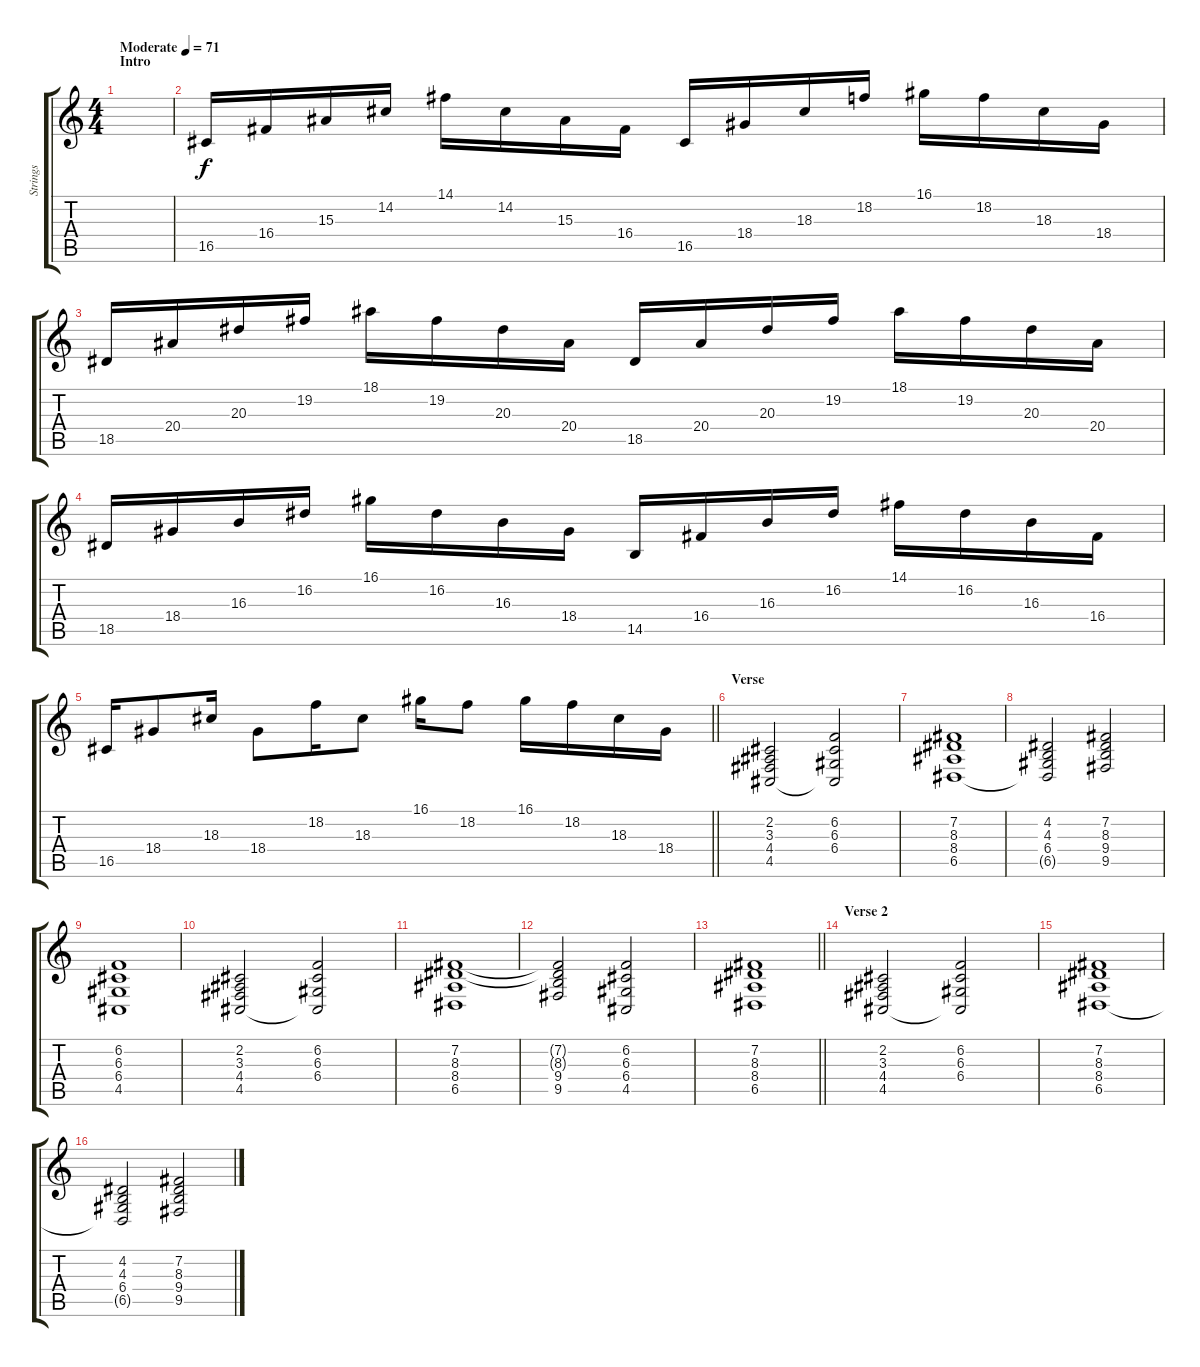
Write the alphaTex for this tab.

\track ("Strings" "Strings") {instrument synthstrings1}
\staff {score tabs}
\tuning (E4 B3 G3 D3 A2 E2) {hide}
\ts (4 4)
\section ("" "Intro")
\tempo (71 "Moderate")
\clef g2
\ks c
|
16.5.16{volume 15 instrument acousticgrandpiano} 16.4.16 15.3.16 14.2.16 14.1.16 14.2.16 15.3.16 16.4.16 16.5.16 18.4.16 18.3.16 18.2.16 16.1.16 18.2.16 18.3.16 18.4.16 |
18.5.16 20.4.16 20.3.16 19.2.16 18.1.16 19.2.16 20.3.16 20.4.16 18.5.16 20.4.16 20.3.16 19.2.16 18.1.16 19.2.16 20.3.16 20.4.16 |
18.5.16 18.4.16 16.3.16 16.2.16 16.1.16 16.2.16 16.3.16 18.4.16 14.5.16 16.4.16 16.3.16 16.2.16 14.1.16 16.2.16 16.3.16 16.4.16 |
\barLineRight lightlight
16.5.16 18.4.8 18.3.16 18.4.8 18.2.16 18.3.8 16.1.16 18.2.8 16.1.16 18.2.16 18.3.16 18.4.16 |
\section ("" "Verse")
(2.2 3.3 4.4 4.5).2{volume 10 instrument synthstrings1} (6.2 6.3 6.4 4.5{t}).2 |
(7.2 8.3 8.4 6.5).1 |
(4.2 4.3 6.4 6.5{t}).2 (7.2 8.3 9.4 9.5).2 |
(6.2 6.3 6.4 4.5).1 |
(2.2 3.3 4.4 4.5).2 (6.2 6.3 6.4 4.5{t}).2 |
(7.2 8.3 8.4 6.5).1 |
(7.2{t} 8.3{t} 9.4 9.5).2 (6.2 6.3 6.4 4.5).2 |
\barLineRight lightlight
(7.2 8.3 8.4 6.5).1 |
\section ("" "Verse 2")
(2.2 3.3 4.4 4.5).2 (6.2 6.3 6.4 4.5{t}).2 |
(7.2 8.3 8.4 6.5).1 |
(4.2 4.3 6.4 6.5{t}).2 (7.2 8.3 9.4 9.5).2
